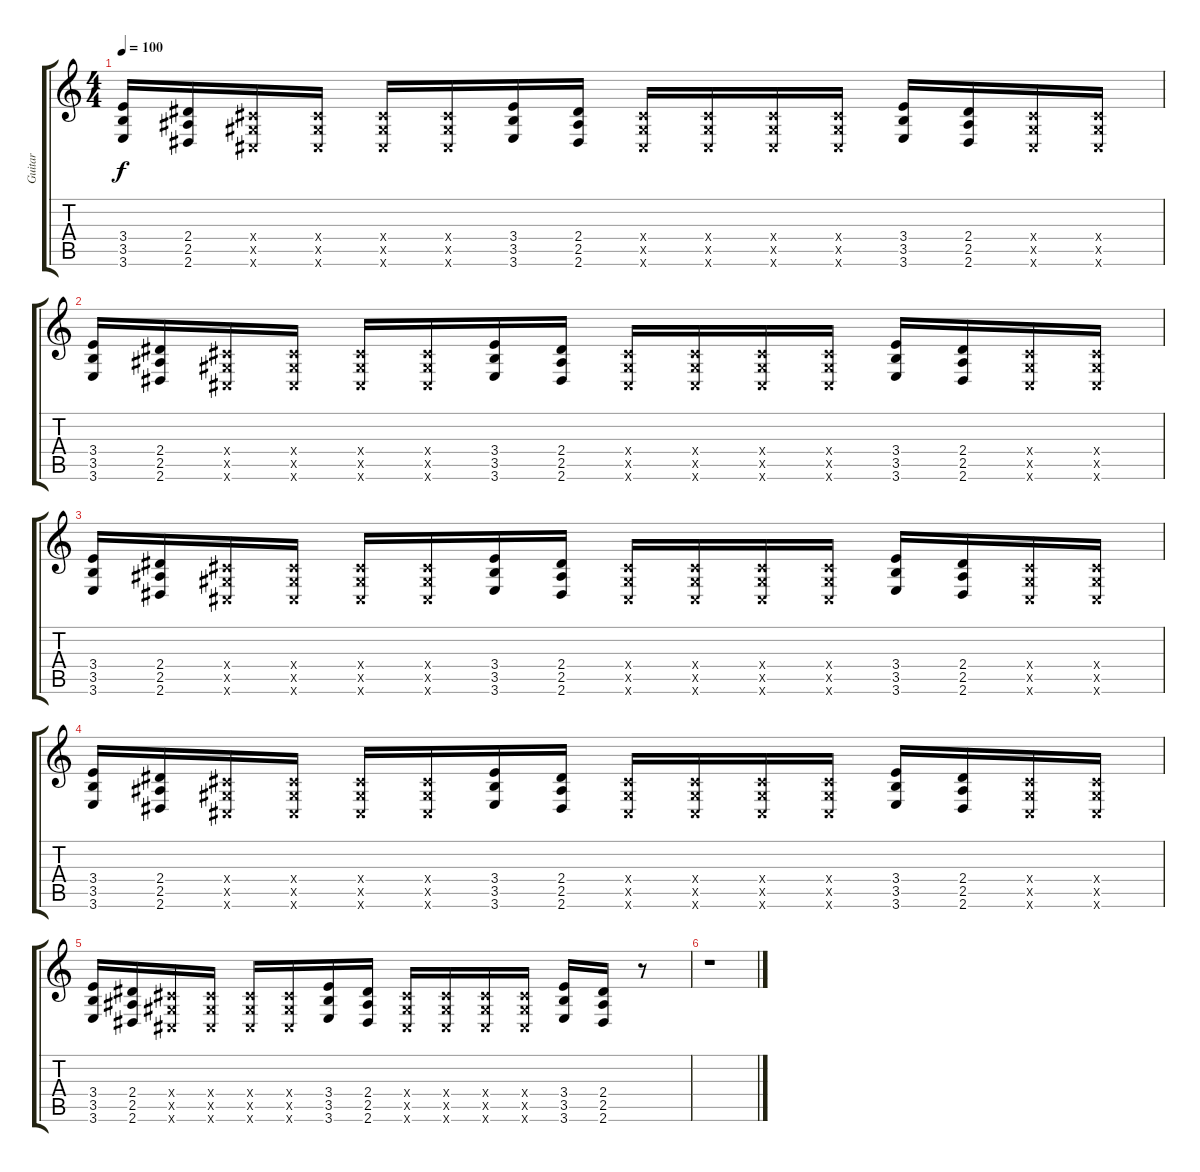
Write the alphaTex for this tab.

\track ("Guitar" "Guitar") {instrument distortionguitar}
\staff {score tabs}
\tuning (Eb4 Bb3 Gb3 Db3 Ab2 Db2) {hide}
\ts (4 4)
\tempo 100
\clef g2
\ks c
(3.4 3.5 3.6).16{dy f} (2.4 2.5 2.6).16 (0.4{x} 0.5{x} 0.6{x}).16 (0.4{x} 0.5{x} 0.6{x}).16 (0.4{x} 0.5{x} 0.6{x}).16 (0.4{x} 0.5{x} 0.6{x}).16 (3.4 3.5 3.6).16 (2.4 2.5 2.6).16 (0.4{x} 0.5{x} 0.6{x}).16 (0.4{x} 0.5{x} 0.6{x}).16 (0.4{x} 0.5{x} 0.6{x}).16 (0.4{x} 0.5{x} 0.6{x}).16 (3.4 3.5 3.6).16 (2.4 2.5 2.6).16 (0.4{x} 0.5{x} 0.6{x}).16 (0.4{x} 0.5{x} 0.6{x}).16 |
(3.4 3.5 3.6).16 (2.4 2.5 2.6).16 (0.4{x} 0.5{x} 0.6{x}).16 (0.4{x} 0.5{x} 0.6{x}).16 (0.4{x} 0.5{x} 0.6{x}).16 (0.4{x} 0.5{x} 0.6{x}).16 (3.4 3.5 3.6).16 (2.4 2.5 2.6).16 (0.4{x} 0.5{x} 0.6{x}).16 (0.4{x} 0.5{x} 0.6{x}).16 (0.4{x} 0.5{x} 0.6{x}).16 (0.4{x} 0.5{x} 0.6{x}).16 (3.4 3.5 3.6).16 (2.4 2.5 2.6).16 (0.4{x} 0.5{x} 0.6{x}).16 (0.4{x} 0.5{x} 0.6{x}).16 |
(3.4 3.5 3.6).16 (2.4 2.5 2.6).16 (0.4{x} 0.5{x} 0.6{x}).16 (0.4{x} 0.5{x} 0.6{x}).16 (0.4{x} 0.5{x} 0.6{x}).16 (0.4{x} 0.5{x} 0.6{x}).16 (3.4 3.5 3.6).16 (2.4 2.5 2.6).16 (0.4{x} 0.5{x} 0.6{x}).16 (0.4{x} 0.5{x} 0.6{x}).16 (0.4{x} 0.5{x} 0.6{x}).16 (0.4{x} 0.5{x} 0.6{x}).16 (3.4 3.5 3.6).16 (2.4 2.5 2.6).16 (0.4{x} 0.5{x} 0.6{x}).16 (0.4{x} 0.5{x} 0.6{x}).16 |
(3.4 3.5 3.6).16 (2.4 2.5 2.6).16 (0.4{x} 0.5{x} 0.6{x}).16 (0.4{x} 0.5{x} 0.6{x}).16 (0.4{x} 0.5{x} 0.6{x}).16 (0.4{x} 0.5{x} 0.6{x}).16 (3.4 3.5 3.6).16 (2.4 2.5 2.6).16 (0.4{x} 0.5{x} 0.6{x}).16 (0.4{x} 0.5{x} 0.6{x}).16 (0.4{x} 0.5{x} 0.6{x}).16 (0.4{x} 0.5{x} 0.6{x}).16 (3.4 3.5 3.6).16 (2.4 2.5 2.6).16 (0.4{x} 0.5{x} 0.6{x}).16 (0.4{x} 0.5{x} 0.6{x}).16 |
(3.4 3.5 3.6).16 (2.4 2.5 2.6).16 (0.4{x} 0.5{x} 0.6{x}).16 (0.4{x} 0.5{x} 0.6{x}).16 (0.4{x} 0.5{x} 0.6{x}).16 (0.4{x} 0.5{x} 0.6{x}).16 (3.4 3.5 3.6).16 (2.4 2.5 2.6).16 (0.4{x} 0.5{x} 0.6{x}).16 (0.4{x} 0.5{x} 0.6{x}).16 (0.4{x} 0.5{x} 0.6{x}).16 (0.4{x} 0.5{x} 0.6{x}).16 (3.4 3.5 3.6).16 (2.4 2.5 2.6).16 r.8 |
r.1
